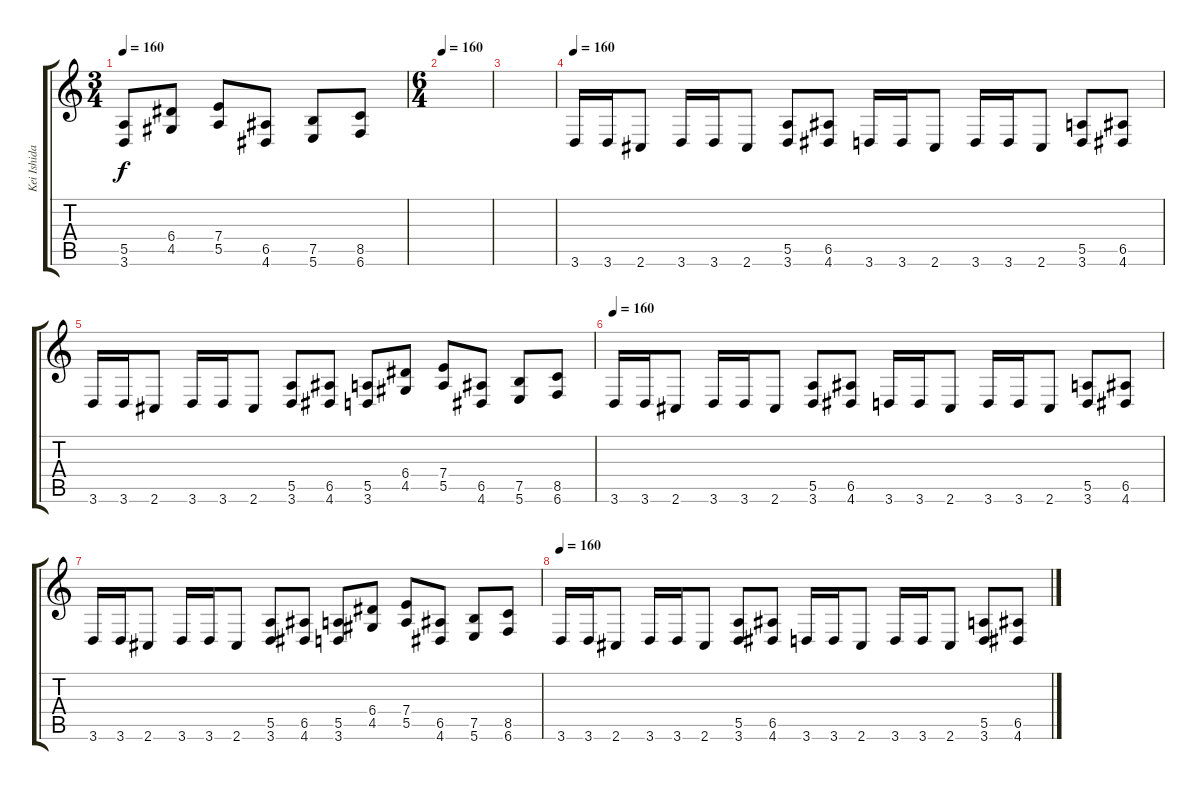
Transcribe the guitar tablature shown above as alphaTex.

\track ("Kei Ishida 2" "Kei Ishida") {instrument distortionguitar}
\staff {score tabs}
\tuning (B3 Gb3 D3 A2 E2 B1) {hide}
\ts (3 4)
\tempo 160
\clef g2
\ks c
(5.5 3.6).8{dy f} (6.4 4.5).8 (7.4 5.5).8 (6.5 4.6).8 (7.5 5.6).8 (8.5 6.6).8 |
\ts (6 4)
\tempo 160
|
|
\tempo 160
3.6.16 3.6.16 2.6.8 3.6.16 3.6.16 2.6.8 (5.5 3.6).8 (6.5 4.6).8 3.6.16 3.6.16 2.6.8 3.6.16 3.6.16 2.6.8 (5.5 3.6).8 (6.5 4.6).8 |
3.6.16 3.6.16 2.6.8 3.6.16 3.6.16 2.6.8 (5.5 3.6).8 (6.5 4.6).8 (5.5 3.6).8 (6.4 4.5).8 (7.4 5.5).8 (6.5 4.6).8 (7.5 5.6).8 (8.5 6.6).8 |
\tempo 160
3.6.16 3.6.16 2.6.8 3.6.16 3.6.16 2.6.8 (5.5 3.6).8 (6.5 4.6).8 3.6.16 3.6.16 2.6.8 3.6.16 3.6.16 2.6.8 (5.5 3.6).8 (6.5 4.6).8 |
3.6.16 3.6.16 2.6.8 3.6.16 3.6.16 2.6.8 (5.5 3.6).8 (6.5 4.6).8 (5.5 3.6).8 (6.4 4.5).8 (7.4 5.5).8 (6.5 4.6).8 (7.5 5.6).8 (8.5 6.6).8 |
\tempo 160
3.6.16 3.6.16 2.6.8 3.6.16 3.6.16 2.6.8 (5.5 3.6).8 (6.5 4.6).8 3.6.16 3.6.16 2.6.8 3.6.16 3.6.16 2.6.8 (5.5 3.6).8 (6.5 4.6).8
